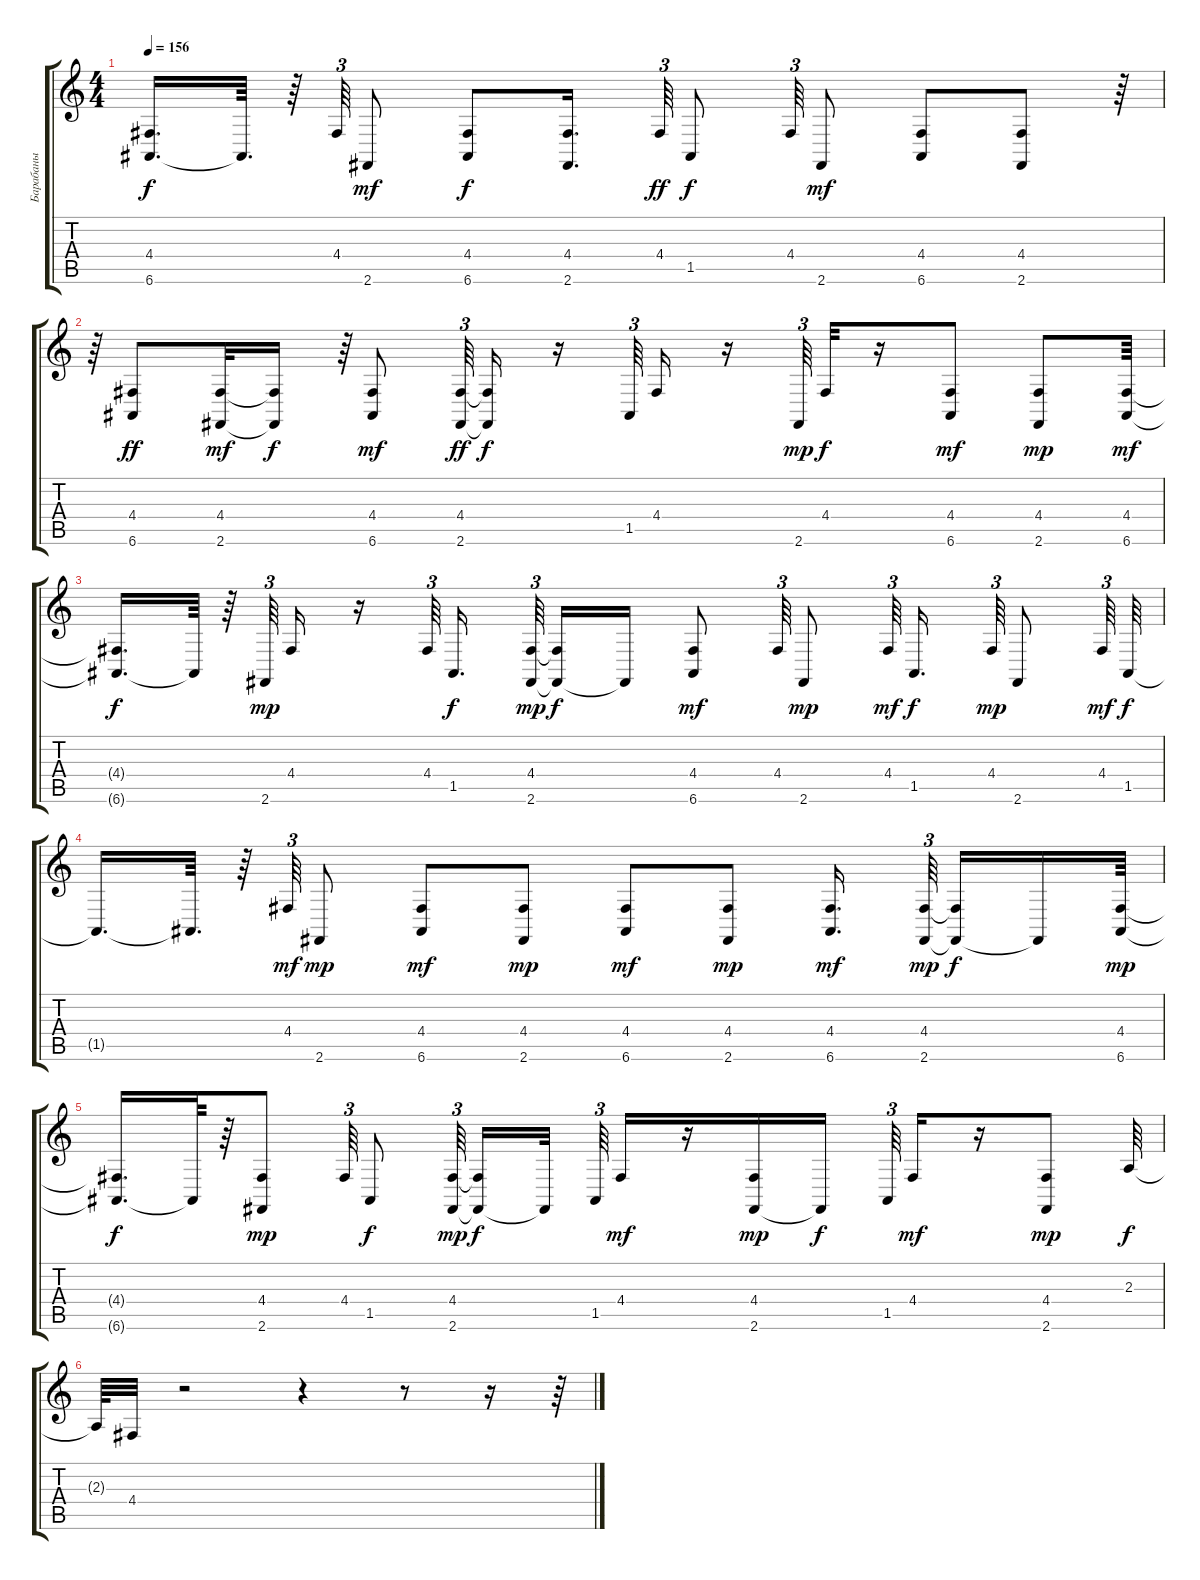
\track ("Барабаны" "Барабаны") {instrument drawbarorgan}
\staff {score tabs}
\tuning (E4 B3 G3 D3 A2 E2) {hide}
\ts (4 4)
\tempo 156
\clef g2
\ks c
(4.4{t} 6.6{t}).16{d dy f} 6.6{t}.64{d} r.64 4.4.64{tu (3 2)} 2.6.8{dy mf} (4.4 6.6).8{dy f} (4.4 2.6).16{d} 4.4.64{tu (3 2) dy ff} 1.5.8{dy f} 4.4.64{tu (3 2)} 2.6.8{dy mf} (4.4 6.6).8 (4.4 2.6).8 r.64 |
r.64 (4.4 6.6).8{dy ff} (4.4 2.6).32{dy mf} (4.4{t} 2.6{t}).16{dy f} r.64{tu (3 2)} (4.4 6.6).8{dy mf} (4.4 2.6).64{tu (3 2) dy ff} (4.4{t} 2.6{t}).16{dy f} r.16 1.5.64{tu (3 2)} 4.4.16 r.16 2.6.64{tu (3 2) dy mp} 4.4.32{dy f} r.16 (4.4 6.6).8{dy mf} (4.4 2.6).8{dy mp} (4.4 6.6).64{dy mf} |
(4.4{t} 6.6{t}).16{d dy f} 6.6{t}.64 r.64 2.6.64{tu (3 2) dy mp} 4.4.16 r.16 4.4.64{tu (3 2)} 1.5.16{d dy f} (4.4 2.6).64{tu (3 2) dy mp} (4.4{t} 2.6{t}).16{dy f} 2.6{t}.16 (4.4 6.6).8{dy mf} 4.4.64{tu (3 2)} 2.6.8{dy mp} 4.4.64{tu (3 2) dy mf} 1.5.16{d dy f} 4.4.64{tu (3 2) dy mp} 2.6.8 4.4.64{tu (3 2) dy mf} 1.5.64{dy f} |
1.5{t}.16{d} 1.5{t}.64{d} r.64 4.4.64{tu (3 2) dy mf} 2.6.8{dy mp} (4.4 6.6).8{dy mf} (4.4 2.6).8{dy mp} (4.4 6.6).8{dy mf} (4.4 2.6).8{dy mp} (4.4 6.6).16{d dy mf} (4.4 2.6).64{tu (3 2) dy mp} (4.4{t} 2.6{t}).16{dy f} 2.6{t}.16 (4.4 6.6).64{dy mp} |
(4.4{t} 6.6{t}).16{d dy f} 6.6{t}.64 r.64 (4.4 2.6).8{dy mp} 4.4.64{tu (3 2)} 1.5.8{dy f} (4.4 2.6).64{tu (3 2) dy mp} (4.4{t} 2.6{t}).16{dy f} 2.6{t}.32 1.5.64{tu (3 2)} 4.4.16{dy mf} r.16 (4.4 2.6).16{dy mp} 2.6{t}.16{dy f} 1.5.64{tu (3 2)} 4.4.16{dy mf} r.16 (4.4 2.6).8{dy mp} 2.3.64{dy f} |
2.3{t}.64 4.4.32 r.2 r.4 r.8 r.16 r.64
